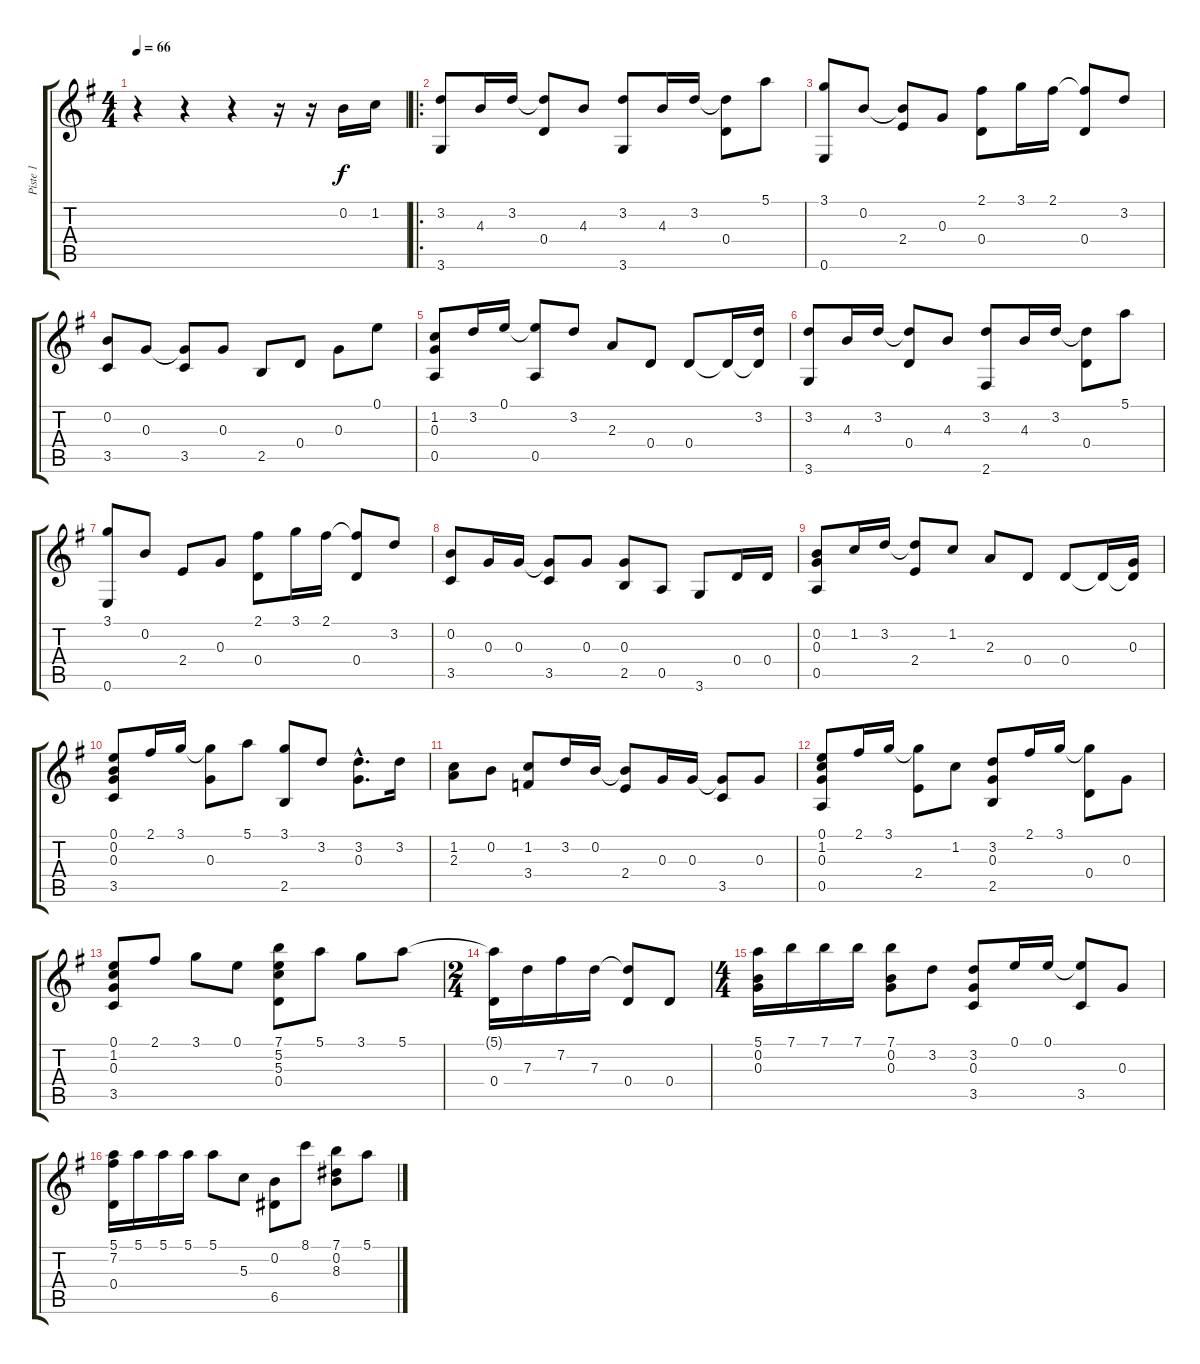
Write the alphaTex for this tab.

\track ("Piste 1" "Piste 1") {instrument acousticguitarnylon}
\staff {score tabs}
\tuning (E4 B3 G3 D3 A2 E2) {hide}
\ts (4 4)
\tempo 66
\clef g2
\ks g
r.4{dy f instrument acousticguitarnylon} r.4 r.4 r.16 r.16 0.2.16 1.2.16 |
\ro
(3.2 3.6).8 4.3.16 3.2.16 (3.2{t} 0.4).8 4.3.8 (3.2 3.6).8 4.3.16 3.2.16 (3.2{t} 0.4).8 5.1.8 |
(3.1 0.6).8 0.2.8 (0.2{t} 2.4).8 0.3.8 (2.1 0.4).8 3.1.16 2.1.16 (2.1{t} 0.4).8 3.2.8 |
(0.2 3.5).8 0.3.8 (0.3{t} 3.5).8 0.3.8 2.5.8 0.4.8 0.3.8 0.1.8 |
(1.2 0.3 0.5).8 3.2.16 0.1.16 (0.1{t} 0.5).8 3.2.8 2.3.8 0.4.8 0.4.8 0.4{t}.16 (3.2 0.4{t}).16 |
(3.2 3.6).8 4.3.16 3.2.16 (3.2{t} 0.4).8 4.3.8 (3.2 2.6).8 4.3.16 3.2.16 (3.2{t} 0.4).8 5.1.8 |
(3.1 0.6).8 0.2.8 2.4.8 0.3.8 (2.1 0.4).8 3.1.16 2.1.16 (2.1{t} 0.4).8 3.2.8 |
(0.2 3.5).8 0.3.16 0.3.16 (0.3{t} 3.5).8 0.3.8 (0.3 2.5).8 0.5.8 3.6.8 0.4.16 0.4.16 |
(0.2 0.3 0.5).8 1.2.16 3.2.16 (3.2{t} 2.4).8 1.2.8 2.3.8 0.4.8 0.4.8 0.4{t}.16 (0.3 0.4{t}).16 |
(0.1 0.2 0.3 3.5).8 2.1.16 3.1.16 (3.1{t} 0.3).8 5.1.8 (3.1 2.5).8 3.2.8 (3.2{hac} 0.3{hac}).8{d} 3.2.16 |
(1.2 2.3).8 0.2.8 (1.2 3.4).8 3.2.16 0.2.16 (0.2{t} 2.4).8 0.3.16 0.3.16 (0.3{t} 3.5).8 0.3.8 |
(0.1 1.2 0.3 0.5).8 2.1.16 3.1.16 (3.1{t} 2.4).8 1.2.8 (3.2 0.3 2.5).8 2.1.16 3.1.16 (3.1{t} 0.4).8 0.3.8 |
(0.1 1.2 0.3 3.5).8 2.1.8 3.1.8 0.1.8 (7.1 5.2 5.3 0.4).8 5.1.8 3.1.8 5.1.8 |
\ts (2 4)
(5.1{t} 0.4).16 7.3.16 7.2.16 7.3.16 (7.3{t} 0.4).8 0.4.8 |
\ts (4 4)
(5.1 0.2 0.3).16 7.1.16 7.1.16 7.1.16 (7.1 0.2 0.3).8 3.2.8 (3.2 0.3 3.5).8 0.1.16 0.1.16 (0.1{t} 3.5).8 0.3.8 |
(5.1 7.2 0.4).16 5.1.16 5.1.16 5.1.16 5.1.8 5.3.8 (0.2 6.5).8 8.1.8 (7.1 0.2 8.3).8 5.1.8
